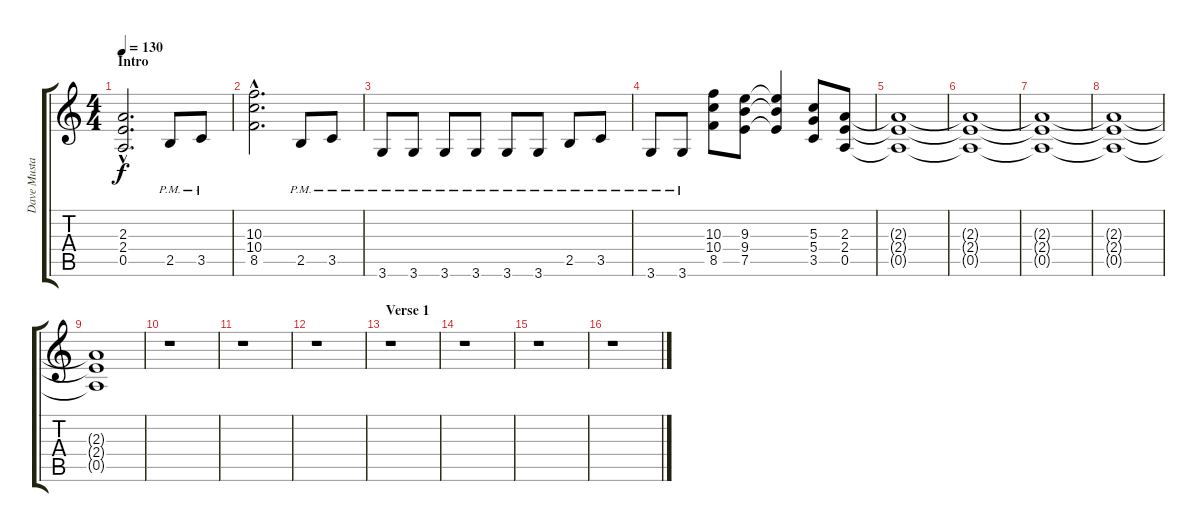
\track ("Dave Mustaine" "Dave Musta") {instrument distortionguitar}
\staff {score tabs}
\tuning (E4 B3 G3 D3 A2 E2) {hide}
\ts (4 4)
\section ("" "Intro")
\tempo 130
\clef g2
\ks c
(2.3{hac} 2.4{hac} 0.5{hac}).2{d dy f instrument distortionguitar} 2.5{pm}.8 3.5{pm}.8 |
(10.3{hac} 10.4{hac} 8.5{hac}).2{d} 2.5{pm}.8 3.5{pm}.8 |
3.6{pm}.8 3.6{pm}.8 3.6{pm}.8 3.6{pm}.8 3.6{pm}.8 3.6{pm}.8 2.5{pm}.8 3.5{pm}.8 |
3.6{pm}.8 3.6{pm}.8 (10.3 10.4 8.5).8 (9.3 9.4 7.5).8 (9.3{t} 9.4{t} 7.5{t}).4 (5.3 5.4 3.5).8 (2.3 2.4 0.5).8 |
(2.3{t} 2.4{t} 0.5{t}).1 |
(2.3{t} 2.4{t} 0.5{t}).1 |
(2.3{t} 2.4{t} 0.5{t}).1 |
(2.3{t} 2.4{t} 0.5{t}).1 |
(2.3{t} 2.4{t} 0.5{t}).1 |
r.1 |
r.1 |
r.1 |
\section ("" "Verse 1")
r.1 |
r.1 |
r.1 |
r.1
